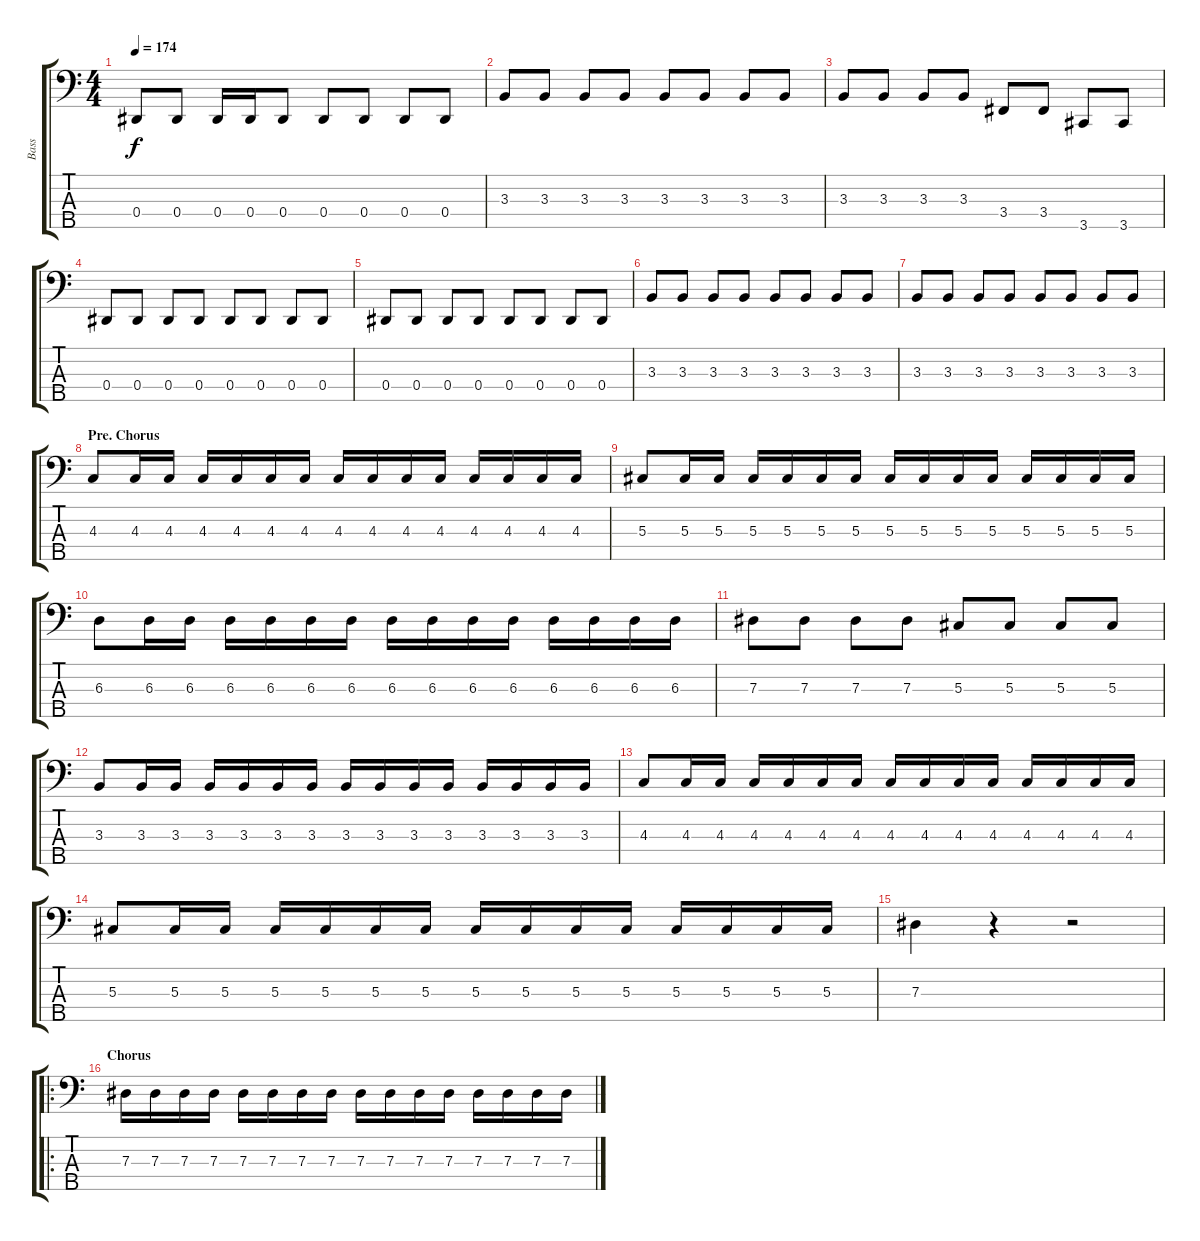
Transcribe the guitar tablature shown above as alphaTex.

\track ("Bass" "Bass") {instrument electricbassfinger}
\staff {score tabs}
\tuning (Gb2 Db2 Ab1 Eb1 Bb0) {hide}
\ts (4 4)
\tempo 174
\clef f4
\ks c
0.4.8{dy f} 0.4.8 0.4.16 0.4.16 0.4.8 0.4.8 0.4.8 0.4.8 0.4.8 |
3.3.8 3.3.8 3.3.8 3.3.8 3.3.8 3.3.8 3.3.8 3.3.8 |
3.3.8 3.3.8 3.3.8 3.3.8 3.4.8 3.4.8 3.5.8 3.5.8 |
0.4.8 0.4.8 0.4.8 0.4.8 0.4.8 0.4.8 0.4.8 0.4.8 |
0.4.8 0.4.8 0.4.8 0.4.8 0.4.8 0.4.8 0.4.8 0.4.8 |
3.3.8 3.3.8 3.3.8 3.3.8 3.3.8 3.3.8 3.3.8 3.3.8 |
3.3.8 3.3.8 3.3.8 3.3.8 3.3.8 3.3.8 3.3.8 3.3.8 |
\section ("" "Pre. Chorus")
4.3.8 4.3.16 4.3.16 4.3.16 4.3.16 4.3.16 4.3.16 4.3.16 4.3.16 4.3.16 4.3.16 4.3.16 4.3.16 4.3.16 4.3.16 |
5.3.8 5.3.16 5.3.16 5.3.16 5.3.16 5.3.16 5.3.16 5.3.16 5.3.16 5.3.16 5.3.16 5.3.16 5.3.16 5.3.16 5.3.16 |
6.3.8 6.3.16 6.3.16 6.3.16 6.3.16 6.3.16 6.3.16 6.3.16 6.3.16 6.3.16 6.3.16 6.3.16 6.3.16 6.3.16 6.3.16 |
7.3.8 7.3.8 7.3.8 7.3.8 5.3.8 5.3.8 5.3.8 5.3.8 |
3.3.8 3.3.16 3.3.16 3.3.16 3.3.16 3.3.16 3.3.16 3.3.16 3.3.16 3.3.16 3.3.16 3.3.16 3.3.16 3.3.16 3.3.16 |
4.3.8 4.3.16 4.3.16 4.3.16 4.3.16 4.3.16 4.3.16 4.3.16 4.3.16 4.3.16 4.3.16 4.3.16 4.3.16 4.3.16 4.3.16 |
5.3.8 5.3.16 5.3.16 5.3.16 5.3.16 5.3.16 5.3.16 5.3.16 5.3.16 5.3.16 5.3.16 5.3.16 5.3.16 5.3.16 5.3.16 |
7.3.4 r.4 r.2 |
\ro
\section ("" "Chorus")
7.3.16 7.3.16 7.3.16 7.3.16 7.3.16 7.3.16 7.3.16 7.3.16 7.3.16 7.3.16 7.3.16 7.3.16 7.3.16 7.3.16 7.3.16 7.3.16
